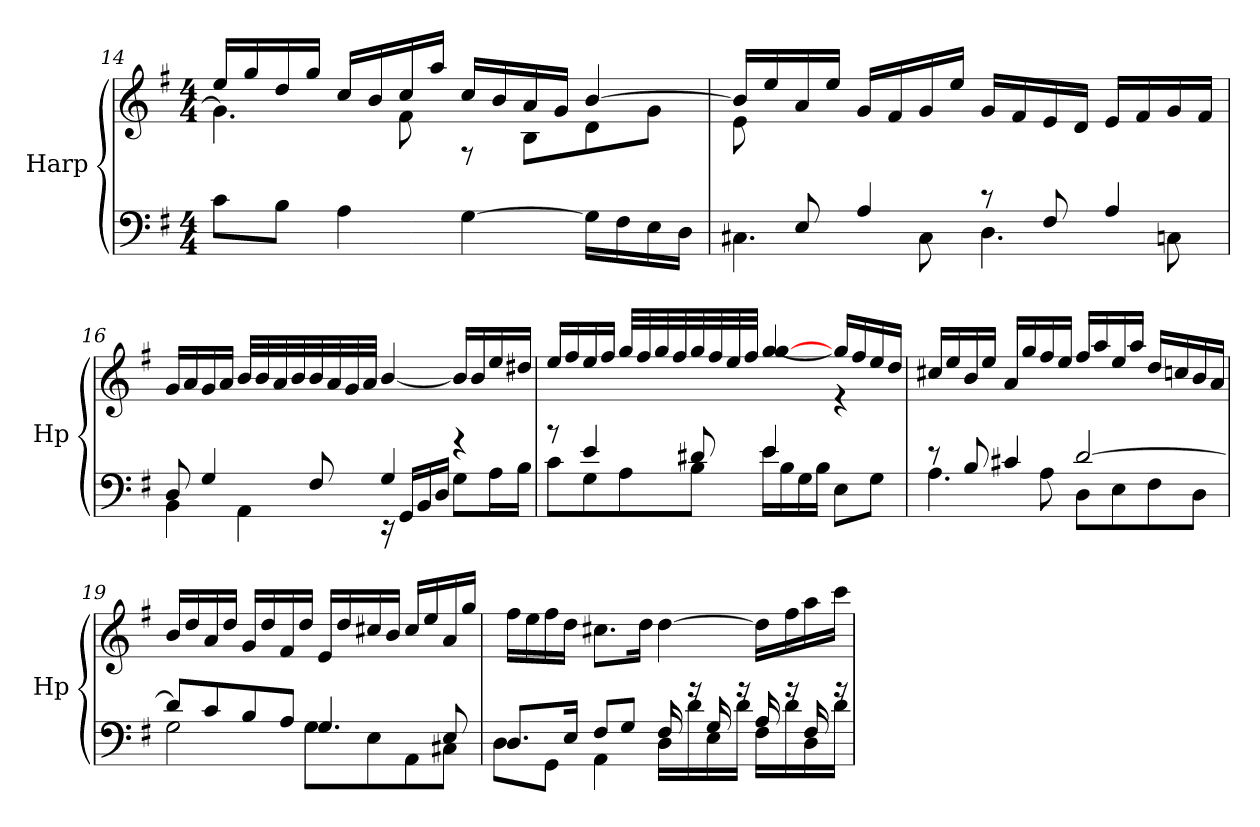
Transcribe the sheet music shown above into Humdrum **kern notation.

**kern	**kern
*part1	*part1
*staff2	*staff1
*I"Harp	*
*I'Hp	*
*clefF4	*clefG2
*k[f#]	*k[f#]
*M4/4	*M4/4
=14	=14
*	*^
8c\L	16ee/LL	4.g\]
.	16gg/	.
8B\J	16dd/	.
.	16gg/JJ	.
4A\	16cc/LL	.
.	16b/	.
.	16cc/	8f#\
.	16aa/JJ	.
[4G\	16cc/LL	8rF
.	16b/	.
.	16a/	8B\L
.	16g/JJ	.
16G\LL]	[4b/	8d\
16F#\	.	.
16E\	.	8g\J
16D\JJ	.	.
!!LO:LB:g=z	!!
=15	=15	=15
*^	*	*
8ryy	4.C#X\	16b/LL]	8e\
.	.	16ee/	.
8E/	.	16a/	4.ryy
.	.	16ee/JJ	.
4A/	.	16g/LL	.
.	.	16f#/	.
.	8C#\	16g/	.
.	.	16ee/JJ	.
8ryy	4.D\	16g/LL	8rEE
.	.	16f#/	.
8F#/	.	16e/	4.ryy
.	.	16d/JJ	.
4A/	.	16e/LL	.
.	.	16f#/	.
.	8Cn\	16g/	.
.	.	16f#/JJ	.
=16	=16	=16	=16
8D/	4BB\	16g/LL	2.ryy
.	.	16a/	.
4G/	.	16g/	.
.	.	16a/JJ	.
.	4AA\	32b/LLL	.
.	.	32b/	.
.	.	32a/	.
.	.	32b/	.
8F#/	.	32b/	.
.	.	32a/	.
.	.	32g/	.
.	.	32a/JJJ	.
4G/	16rEE	[4b/	.
.	16GG/LL	.	.
.	16BB/	.	.
.	16D/JJ	.	.
4ryy	8G\L	16b/LL]	4rD
.	.	16b/	.
.	16A\L	16ee/	.
.	16B\JJ	16dd#X/JJ	.
!!LO:LB:g=z	!!
=17	=17	=17	=17
8ryy	8c\L	16ee/LL	8rF
.	.	16ff#/	.
4e/	8G\	16ee/	8ryy
.	.	16ff#/JJ	.
*	*	*v	*v
.	8A\	32gg/LLL
.	.	32ff#/
.	.	32gg/
.	.	32ff#/
8d#X/	8B\J	32gg/
.	.	32ff#/
.	.	32ee/
.	.	32ff#/JJJ
4e/	16e\LL	[4gg/ [4gg/
.	16B\	.
.	16G\	.
.	16B\JJ	.
*	*	*^
4ryy	8E\L	16gg/LL]	4r
.	.	16ff#/	.
.	8G\J	16ee/	.
.	.	16dd/JJ	.
=18	=18	=18	=18
8ryy	4.A\	16cc#X/LL	8rBB
.	.	16ee/	.
8B/	.	16b/	2..ryy
.	.	16ee/JJ	.
4c#X/	.	16a/LL	.
.	.	16gg/	.
.	8A\	16ff#/	.
.	.	16ee/JJ	.
[2d/	8D\L	16ff#/LL	.
.	.	16aa/	.
.	8E\	16ee/	.
.	.	16aa/JJ	.
.	8F#\	16dd/LL	.
.	.	16ccn/	.
.	8D\J	16b/	.
.	.	16a/JJ	.
*	*	*v	*v
!!LO:LB:g=z
=19	=19	=19
8d/L]	2G\	16b/LL
.	.	16dd/
8c/	.	16a/
.	.	16dd/JJ
8B/	.	16g/LL
.	.	16dd/
8A/J	.	16f#/
.	.	16dd/JJ
4.G/	8G\L	16e/LL
.	.	16dd/
.	8E\	16cc#X/
.	.	16b/JJ
.	8AA\	16cc#/LL
.	.	16ee/
8E/	8C#X\J	16a/
.	.	16gg/JJ
=20	=20	=20
8.D/L	8D\L	16ff#\LL
.	.	16ee\
.	8GG\J	16ff#\
16E/Jk	.	16dd\JJ
8F#/L	4AA\	8.cc#X\L
8G/J	.	.
.	.	16dd\Jk
16F#/	16D\LL	[4dd\
16rg	16d\	.
16G/	16E\	.
16rg	16d\JJ	.
16A/	16F#\LL	16dd\LL]
16rg	16d\	16ff#\
16F#/	16D\	16aa\
16rg	16d\JJ	16ccc\JJ
*v	*v	*
=	=
*-	*-
